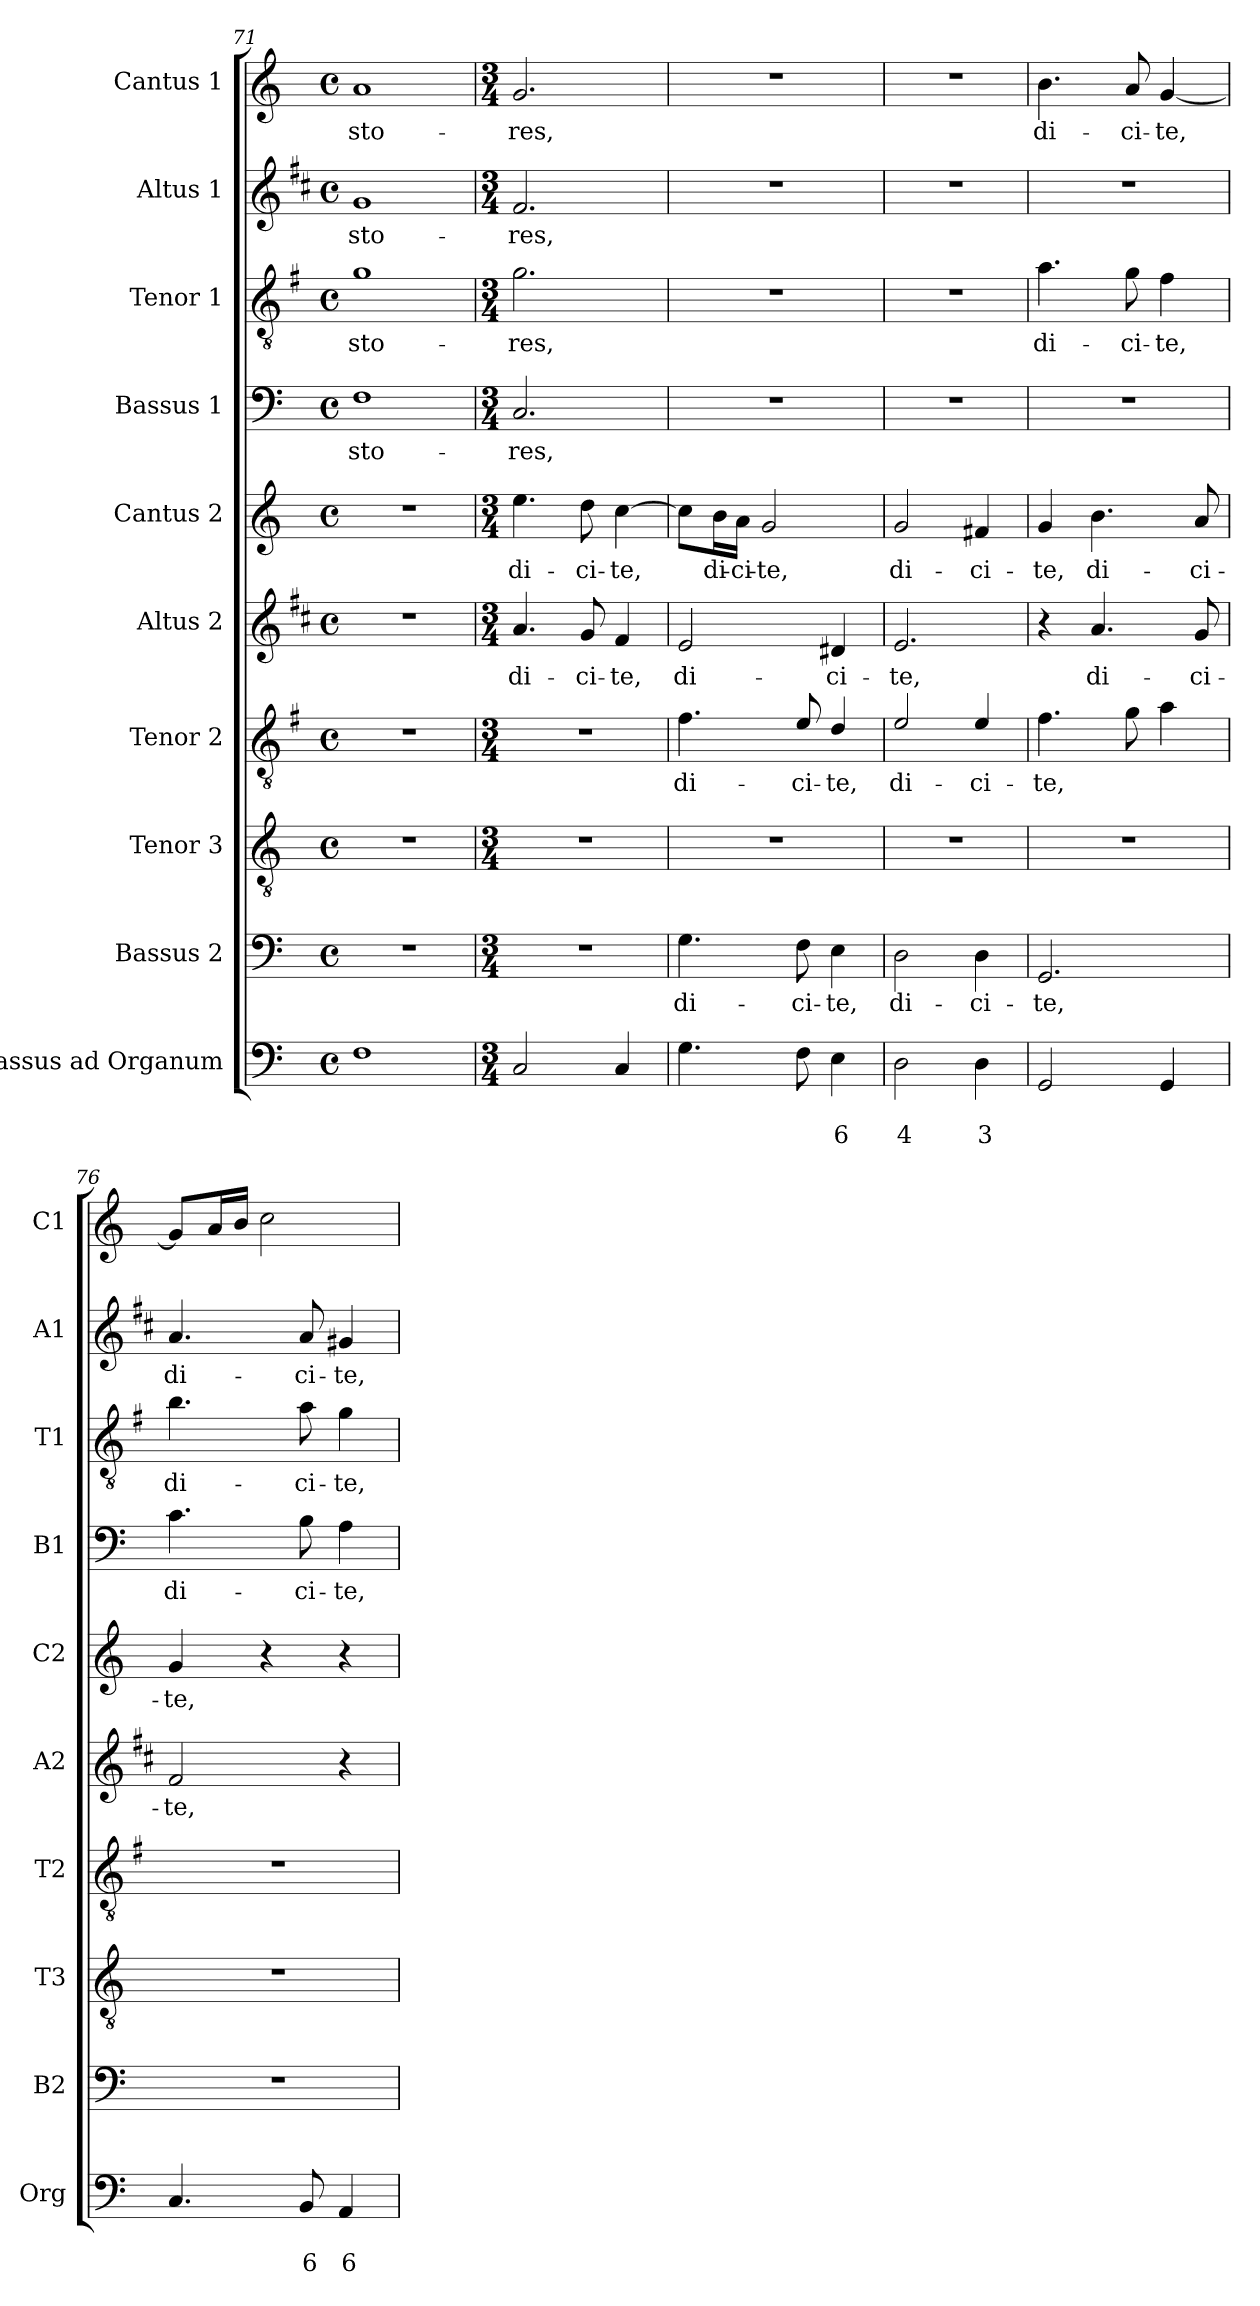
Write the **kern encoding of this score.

**kern	**text	**text	**kern	**text	**kern	**kern	**text	**kern	**text	**kern	**text	**kern	**text	**kern	**text	**kern	**text	**kern	**text
*part10	*part10	*part10	*part9	*part9	*part8	*part7	*part7	*part6	*part6	*part5	*part5	*part4	*part4	*part3	*part3	*part2	*part2	*part1	*part1
*staff10	*staff10	*staff10	*staff9	*staff9	*staff8	*staff7	*staff7	*staff6	*staff6	*staff5	*staff5	*staff4	*staff4	*staff3	*staff3	*staff2	*staff2	*staff1	*staff1
*I"Bassus ad Organum	*	*	*I"Bassus 2	*	*I"Tenor 3	*I"Tenor 2	*	*I"Altus 2	*	*I"Cantus 2	*	*I"Bassus 1	*	*I"Tenor 1	*	*I"Altus 1	*	*I"Cantus 1	*
*I'Org	*	*	*I'B2	*	*I'T3	*I'T2	*	*I'A2	*	*I'C2	*	*I'B1	*	*I'T1	*	*I'A1	*	*I'C1	*
*clefF4	*	*	*clefF4	*	*clefGv2	*clefGv2	*	*clefG2	*	*clefG2	*	*clefF4	*	*clefGv2	*	*clefG2	*	*clefG2	*
*	*	*	*	*	*	*ITrd4c7	*	*ITrd1c2	*	*	*	*	*	*ITrd4c7	*	*ITrd1c2	*	*	*
*k[]	*	*	*k[]	*	*k[]	*k[]	*	*k[]	*	*k[]	*	*k[]	*	*k[]	*	*k[]	*	*k[]	*
*C:	*	*	*C:	*	*C:	*C:	*	*C:	*	*C:	*	*C:	*	*C:	*	*C:	*	*C:	*
*M4/4	*	*	*M4/4	*	*M4/4	*M4/4	*	*M4/4	*	*M4/4	*	*M4/4	*	*M4/4	*	*M4/4	*	*M4/4	*
*met(c)	*	*	*met(c)	*	*met(c)	*met(c)	*	*met(c)	*	*met(c)	*	*met(c)	*	*met(c)	*	*met(c)	*	*met(c)	*
=71	=71	=71	=71	=71	=71	=71	=71	=71	=71	=71	=71	=71	=71	=71	=71	=71	=71	=71	=71
!	!	!	!	!	!	!	!	!	!	!	!	!	!LO:LY:b	!	!LO:LY:b	!	!LO:LY:b	!	!LO:LY:b
1F	.	.	1r	.	1r	1r	.	1r	.	1r	.	1F	-sto-	1c	-sto-	1f	-sto-	1a	-sto-
!!LO:LB:g=z
=72	=72	=72	=72	=72	=72	=72	=72	=72	=72	=72	=72	=72	=72	=72	=72	=72	=72	=72	=72
*M3/4	*	*	*M3/4	*	*M3/4	*M3/4	*	*M3/4	*	*M3/4	*	*M3/4	*	*M3/4	*	*M3/4	*	*M3/4	*
!	!	!	!	!	!	!	!	!	!LO:LY:b	!	!LO:LY:b	!	!LO:LY:b	!	!LO:LY:b	!	!LO:LY:b	!	!LO:LY:b
2C/	.	.	2.r	.	2.r	2.r	.	4.g/	di-	4.ee\	di-	2.C/	-res,	2.c\	-res,	2.e/	-res,	2.g/	-res,
!	!	!	!	!	!	!	!	!	!LO:LY:b	!	!LO:LY:b	!	!	!	!	!	!	!	!
.	.	.	.	.	.	.	.	8f/	-ci-	8dd\	-ci-	.	.	.	.	.	.	.	.
!	!	!	!	!	!	!	!	!	!LO:LY:b	!	!LO:LY:b	!	!	!	!	!	!	!	!
4C/	.	.	.	.	.	.	.	4e/	-te,	[4cc\	-te,	.	.	.	.	.	.	.	.
=73	=73	=73	=73	=73	=73	=73	=73	=73	=73	=73	=73	=73	=73	=73	=73	=73	=73	=73	=73
!	!	!	!	!LO:LY:b	!	!	!LO:LY:b	!	!LO:LY:b	!	!	!	!	!	!	!	!	!	!
4.G\	.	.	4.G\	di-	2.r	4.B\	di-	2d/	di-	8cc\L]	.	2.r	.	2.r	.	2.r	.	2.r	.
!	!	!	!	!	!	!	!	!	!	!	!LO:LY:b	!	!	!	!	!	!	!	!
.	.	.	.	.	.	.	.	.	.	16b\L	di-	.	.	.	.	.	.	.	.
!	!	!	!	!	!	!	!	!	!	!	!LO:LY:b	!	!	!	!	!	!	!	!
.	.	.	.	.	.	.	.	.	.	16a\JJ	-ci-	.	.	.	.	.	.	.	.
!	!	!	!	!	!	!	!	!	!	!	!LO:LY:b	!	!	!	!	!	!	!	!
.	.	.	.	.	.	.	.	.	.	2g/	-te,	.	.	.	.	.	.	.	.
!	!	!	!	!LO:LY:b	!	!	!LO:LY:b	!	!	!	!	!	!	!	!	!	!	!	!
8F\	.	.	8F\	-ci-	.	8A/	-ci-	.	.	.	.	.	.	.	.	.	.	.	.
!	!	!LO:LY:b	!	!LO:LY:b	!	!	!LO:LY:b	!	!LO:LY:b	!	!	!	!	!	!	!	!	!	!
4E\	.	6	4E\	-te,	.	4G/	-te,	4c#X/	-ci-	.	.	.	.	.	.	.	.	.	.
=74	=74	=74	=74	=74	=74	=74	=74	=74	=74	=74	=74	=74	=74	=74	=74	=74	=74	=74	=74
!	!	!LO:LY:b	!	!LO:LY:b	!	!	!LO:LY:b	!	!LO:LY:b	!	!LO:LY:b	!	!	!	!	!	!	!	!
2D\	.	4	2D\	di-	2.r	2A/	di-	2.d/	-te,	2g/	di-	2.r	.	2.r	.	2.r	.	2.r	.
!	!	!LO:LY:b	!	!LO:LY:b	!	!	!LO:LY:b	!	!	!	!LO:LY:b	!	!	!	!	!	!	!	!
4D\	.	3	4D\	-ci-	.	4A/	-ci-	.	.	4f#X/	-ci-	.	.	.	.	.	.	.	.
=75	=75	=75	=75	=75	=75	=75	=75	=75	=75	=75	=75	=75	=75	=75	=75	=75	=75	=75	=75
!	!	!	!	!LO:LY:b	!	!	!LO:LY:b	!	!	!	!LO:LY:b	!	!	!	!LO:LY:b	!	!	!	!LO:LY:b
2GG/	.	.	2.GG/	-te,	2.r	4.B\	-te,	4r	.	4g/	-te,	2.r	.	4.d\	di-	2.r	.	4.b\	di-
!	!	!	!	!	!	!	!	!	!LO:LY:b	!	!LO:LY:b	!	!	!	!	!	!	!	!
.	.	.	.	.	.	.	.	4.g/	di-	4.b\	di-	.	.	.	.	.	.	.	.
!	!	!	!	!	!	!	!	!	!	!	!	!	!	!	!LO:LY:b	!	!	!	!LO:LY:b
.	.	.	.	.	.	8c\	.	.	.	.	.	.	.	8c\	-ci-	.	.	8a/	-ci-
!	!	!	!	!	!	!	!	!	!	!	!	!	!	!	!LO:LY:b	!	!	!	!LO:LY:b
4GG/	.	.	.	.	.	4d\	.	.	.	.	.	.	.	4B\	-te,	.	.	[4g/	-te,
!	!	!	!	!	!	!	!	!	!LO:LY:b	!	!LO:LY:b	!	!	!	!	!	!	!	!
.	.	.	.	.	.	.	.	8f/	-ci-	8a/	-ci-	.	.	.	.	.	.	.	.
=76	=76	=76	=76	=76	=76	=76	=76	=76	=76	=76	=76	=76	=76	=76	=76	=76	=76	=76	=76
!	!	!	!	!	!	!	!	!	!LO:LY:b	!	!LO:LY:b	!	!LO:LY:b	!	!LO:LY:b	!	!LO:LY:b	!	!
4.C/	.	.	2.r	.	2.r	2.r	.	2e/	-te,	4g/	-te,	4.c\	di-	4.e\	di-	4.g/	di-	8g/L]	.
.	.	.	.	.	.	.	.	.	.	.	.	.	.	.	.	.	.	16a/L	.
.	.	.	.	.	.	.	.	.	.	.	.	.	.	.	.	.	.	16b/JJ	.
.	.	.	.	.	.	.	.	.	.	4r	.	.	.	.	.	.	.	2cc\	.
!	!	!LO:LY:b	!	!	!	!	!	!	!	!	!	!	!LO:LY:b	!	!LO:LY:b	!	!LO:LY:b	!	!
8BB/	.	6	.	.	.	.	.	.	.	.	.	8B\	-ci-	8d\	-ci-	8g/	-ci-	.	.
!	!	!LO:LY:b	!	!	!	!	!	!	!	!	!	!	!LO:LY:b	!	!LO:LY:b	!	!LO:LY:b	!	!
4AA/	.	6	.	.	.	.	.	4r	.	4r	.	4A\	-te,	4c\	-te,	4f#X/	-te,	.	.
=	=	=	=	=	=	=	=	=	=	=	=	=	=	=	=	=	=	=	=
*-	*-	*-	*-	*-	*-	*-	*-	*-	*-	*-	*-	*-	*-	*-	*-	*-	*-	*-	*-
